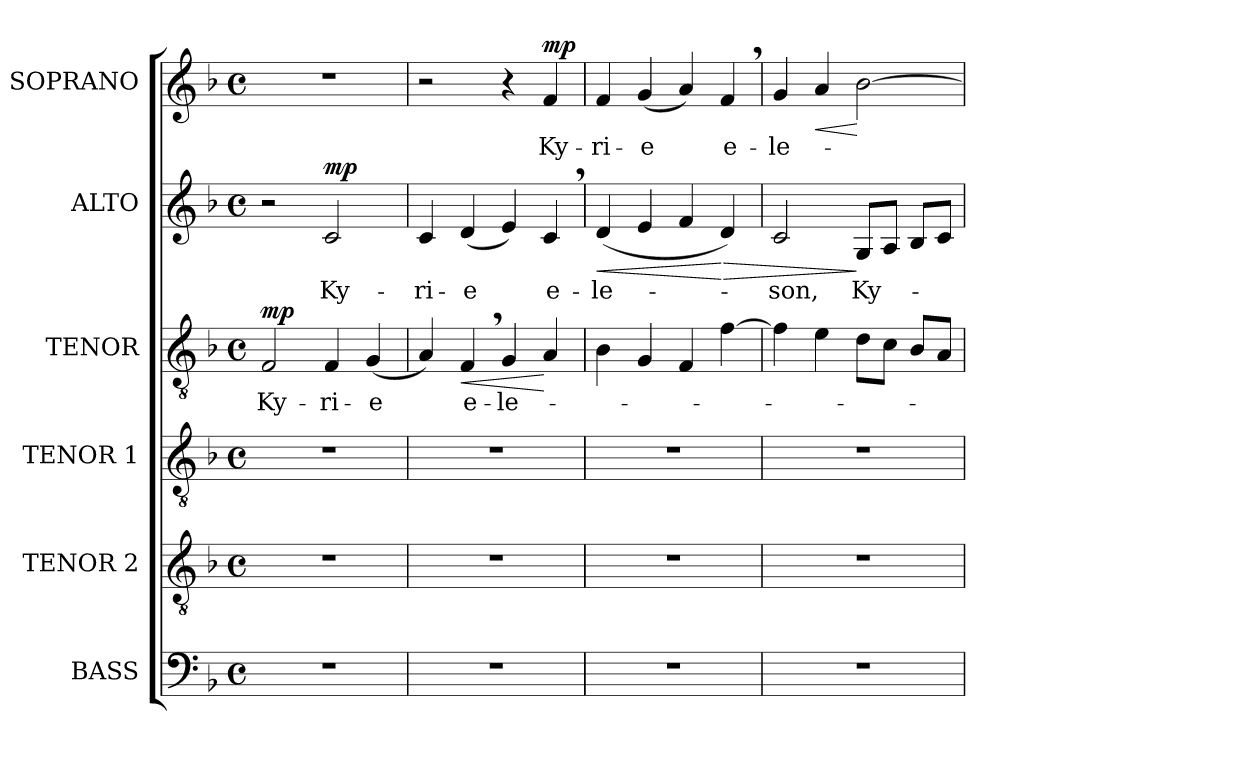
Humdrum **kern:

**kern	**kern	**kern	**kern	**text	**dynam	**kern	**text	**dynam	**kern	**text	**dynam
*part6	*part5	*part4	*part3	*part3	*part3	*part2	*part2	*part2	*part1	*part1	*part1
*staff6	*staff5	*staff4	*staff3	*staff3	*staff3	*staff2	*staff2	*staff2	*staff1	*staff1	*staff1
*I"BASS	*I"TENOR 2	*I"TENOR 1	*I"TENOR	*	*	*I"ALTO	*	*	*I"SOPRANO	*	*
*I'B.	*I'T2.	*I'T1.	*I'T.	*	*	*I'A.	*	*	*I'S.	*	*
!!LO:PB:g=z
*clefF4	*clefGv2	*clefGv2	*clefGv2	*	*	*clefG2	*	*	*clefG2	*	*
*	*ITrd7c12	*ITrd7c12	*ITrd7c12	*	*	*	*	*	*	*	*
*k[b-]	*k[b-]	*k[b-]	*k[b-]	*	*	*k[b-]	*	*	*k[b-]	*	*
*F:	*F:	*F:	*F:	*	*	*F:	*	*	*F:	*	*
*M4/4	*M4/4	*M4/4	*M4/4	*	*	*M4/4	*	*	*M4/4	*	*
*met(c)	*met(c)	*met(c)	*met(c)	*	*	*met(c)	*	*	*met(c)	*	*
=1	=1	=1	=1	=1	=1	=1	=1	=1	=1	=1	=1
!	!	!	!	!LO:LY:b:color=#000000	!	!	!	!	!	!	!
1r	1r	1r	2FFi/	Ky-	mp	2r	.	.	1r	.	.
!	!	!	!	!LO:LY:b:color=#000000	!	!	!	!	!	!	!
!	!	!	!	!	!	!	!LO:LY:b:color=#000000	!	!	!	!
.	.	.	4FFi/	-ri-	.	2ci/	Ky-	mp	.	.	.
!	!	!	!	!LO:LY:b:color=#000000	!	!	!	!	!	!	!
.	.	.	(4GGi/	-e	.	.	.	.	.	.	.
=2	=2	=2	=2	=2	=2	=2	=2	=2	=2	=2	=2
!	!	!	!	!	!	!	!LO:LY:b:color=#000000	!	!	!	!
1r	1r	1r	4AAi/)	.	.	4ci/	-ri-	.	2r	.	.
!	!	!	!	!LO:LY:b:color=#000000	!LO:HP:b	!	!	!	!	!	!
!	!	!	!	!	!	!	!LO:LY:b:color=#000000	!	!	!	!
.	.	.	4FF,i/	e-	<	(4di/	-e	.	.	.	.
!	!	!	!	!LO:LY:b:color=#000000	!	!	!	!	!	!	!
.	.	.	4GGi/	-le-	.	4ei/)	.	.	4r	.	.
!	!	!	!	!	!	!	!LO:LY:b:color=#000000	!	!	!	!
!	!	!	!	!	!	!	!	!	!	!LO:LY:b:color=#000000	!
.	.	.	4AAi/	.	[	4c,i/	e-	.	4fi/	Ky-	mp
=3	=3	=3	=3	=3	=3	=3	=3	=3	=3	=3	=3
!	!	!	!	!	!	!	!LO:LY:b:color=#000000	!LO:HP:b	!	!	!
!	!	!	!	!	!	!	!	!	!	!LO:LY:b:color=#000000	!
1r	1r	1r	4BB-i\	.	.	(4di/	-le-	<	4fi/	-ri-	.
!	!	!	!	!	!	!	!	!	!	!LO:LY:b:color=#000000	!
.	.	.	4GGi/	.	.	4ei/	.	.	(4gi/	-e	.
.	.	.	4FFi/	.	.	4fi/	.	.	4ai/)	.	.
!	!	!	!	!	!	!	!	!LO:HP:n=1:b	!	!	!
!	!	!	!	!	!	!	!	!	!	!LO:LY:b:color=#000000	!
.	.	.	[4Fi\	.	.	4di/)	.	[ >	4f,i/	e-	.
=4	=4	=4	=4	=4	=4	=4	=4	=4	=4	=4	=4
!	!	!	!	!	!	!	!LO:LY:b:color=#000000	!	!	!	!
!	!	!	!	!	!	!	!	!	!	!LO:LY:b:color=#000000	!
1r	1r	1r	4Fi\]	.	.	2ci/	-son,	.	4gi/	-le-	.
!	!	!	!	!	!	!	!	!	!	!	!LO:HP:b
.	.	.	4Ei\	.	.	.	.	.	4ai/	.	<
!	!	!	!	!	!	!	!LO:LY:b:color=#000000	!	!	!	!
.	.	.	8Di\L	.	.	8Gi/L	Ky-	]	[2b-i\	.	[
.	.	.	8Ci\J	.	.	8Ai/J	.	.	.	.	.
.	.	.	8BB-i/L	.	.	8B-i/L	.	.	.	.	.
.	.	.	8AAi/J	.	.	8ci/J	.	.	.	.	.
=	=	=	=	=	=	=	=	=	=	=	=
*-	*-	*-	*-	*-	*-	*-	*-	*-	*-	*-	*-
